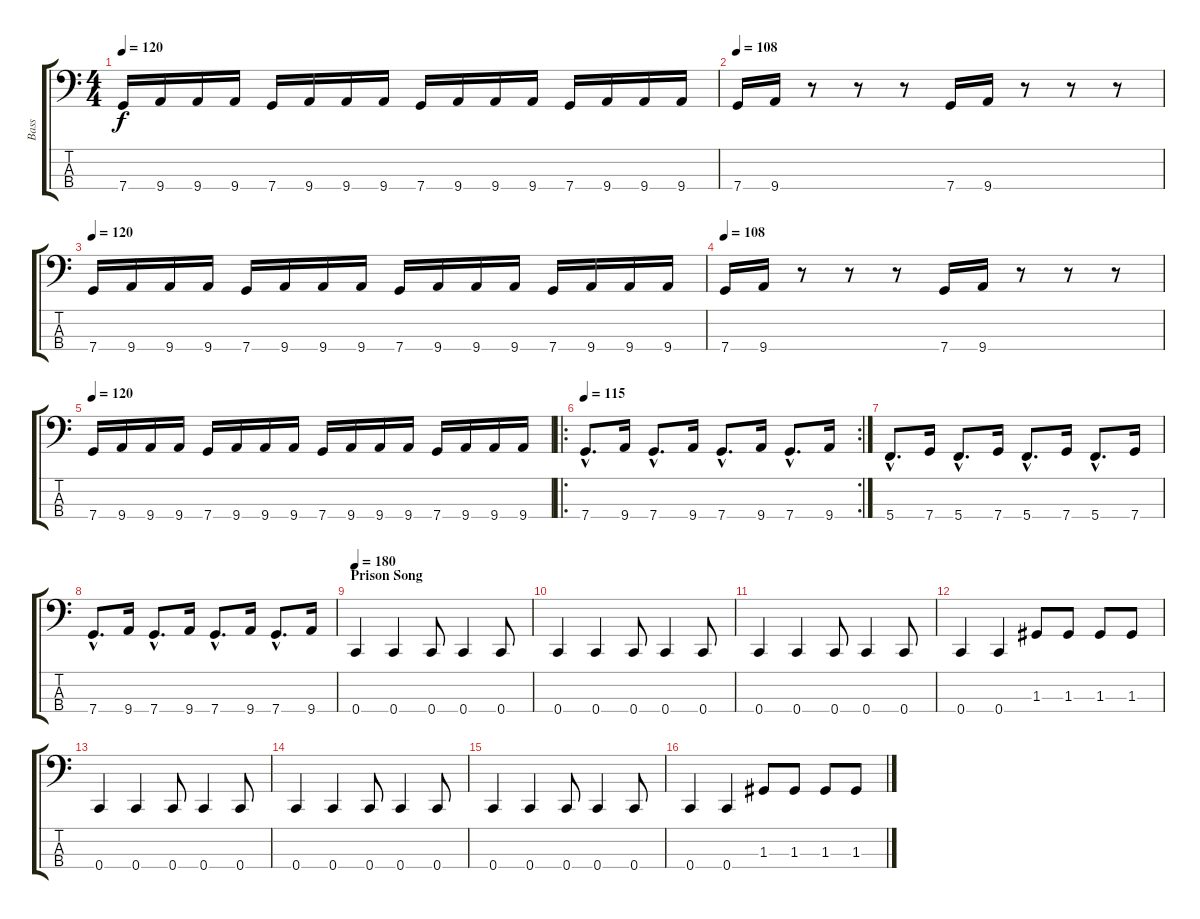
\track ("Bass" "Bass") {instrument slapbass2}
\staff {score tabs}
\tuning (F2 C2 G1 C1) {hide}
\ts (4 4)
\tempo 115
\tempo 120
\clef f4
\ks c
7.4.16{dy f} 9.4.16 9.4.16 9.4.16 7.4.16 9.4.16 9.4.16 9.4.16 7.4.16 9.4.16 9.4.16 9.4.16 7.4.16 9.4.16 9.4.16 9.4.16 |
\tempo 108
7.4.16{instrument electricbassfinger} 9.4.16 r.8 r.8 r.8 7.4.16 9.4.16 r.8 r.8 r.8 |
\tempo 115
\tempo 120
7.4.16 9.4.16 9.4.16 9.4.16 7.4.16 9.4.16 9.4.16 9.4.16 7.4.16 9.4.16 9.4.16 9.4.16 7.4.16 9.4.16 9.4.16 9.4.16 |
\tempo 108
7.4.16 9.4.16 r.8 r.8 r.8 7.4.16 9.4.16 r.8 r.8 r.8 |
\tempo 120
7.4.16 9.4.16 9.4.16 9.4.16 7.4.16 9.4.16 9.4.16 9.4.16 7.4.16 9.4.16 9.4.16 9.4.16 7.4.16 9.4.16 9.4.16 9.4.16 |
\ro
\rc 2
\tempo 115
7.4{hac}.8{d} 9.4.16 7.4{hac}.8{d} 9.4.16 7.4{hac}.8{d} 9.4.16 7.4{hac}.8{d} 9.4.16 |
5.4{hac}.8{d} 7.4.16 5.4{hac}.8{d} 7.4.16 5.4{hac}.8{d} 7.4.16 5.4{hac}.8{d} 7.4.16 |
7.4{hac}.8{d} 9.4.16 7.4{hac}.8{d} 9.4.16 7.4{hac}.8{d} 9.4.16 7.4{hac}.8{d} 9.4.16 |
\section ("" "Prison Song")
\tempo 180
0.4.4 0.4.4 0.4.8 0.4.4 0.4.8 |
0.4.4 0.4.4 0.4.8 0.4.4 0.4.8 |
0.4.4 0.4.4 0.4.8 0.4.4 0.4.8 |
0.4.4 0.4.4 1.3.8 1.3.8 1.3.8 1.3.8 |
0.4.4 0.4.4 0.4.8 0.4.4 0.4.8 |
0.4.4 0.4.4 0.4.8 0.4.4 0.4.8 |
0.4.4 0.4.4 0.4.8 0.4.4 0.4.8 |
0.4.4 0.4.4 1.3.8 1.3.8 1.3.8 1.3.8
